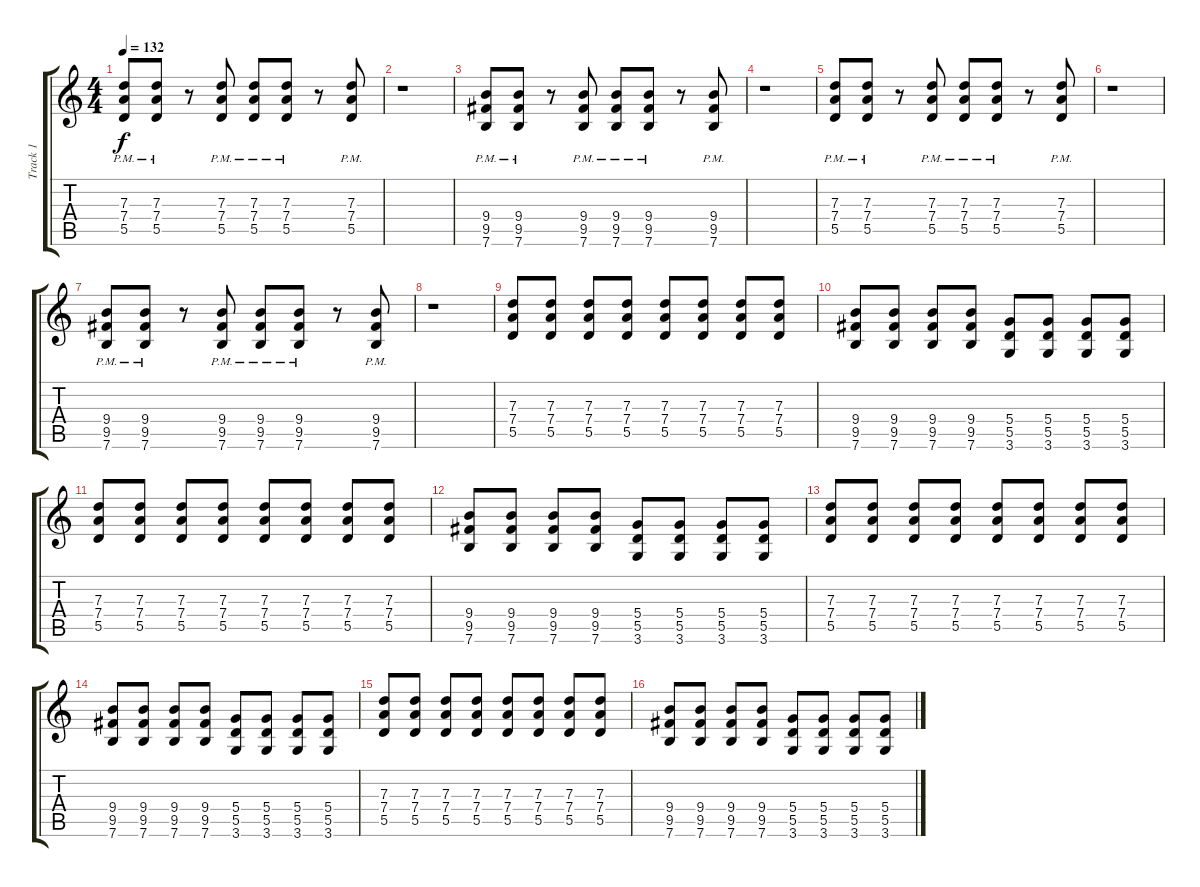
\track ("Track 1" "Track 1") {instrument overdrivenguitar}
\staff {score tabs}
\tuning (E4 B3 G3 D3 A2 E2) {hide}
\ts (4 4)
\tempo 132
\clef g2
\ks c
(7.3{pm} 7.4{pm} 5.5{pm}).8{dy f} (7.3{pm} 7.4{pm} 5.5{pm}).8 r.8 (7.3{pm} 7.4{pm} 5.5{pm}).8 (7.3{pm} 7.4{pm} 5.5{pm}).8 (7.3{pm} 7.4{pm} 5.5{pm}).8 r.8 (7.3{pm} 7.4{pm} 5.5{pm}).8 |
r.1 |
(9.4{pm} 9.5{pm} 7.6{pm}).8 (9.4{pm} 9.5{pm} 7.6{pm}).8 r.8 (9.4{pm} 9.5{pm} 7.6{pm}).8 (9.4{pm} 9.5{pm} 7.6{pm}).8 (9.4{pm} 9.5{pm} 7.6{pm}).8 r.8 (9.4{pm} 9.5{pm} 7.6{pm}).8 |
r.1 |
(7.3{pm} 7.4{pm} 5.5{pm}).8 (7.3{pm} 7.4{pm} 5.5{pm}).8 r.8 (7.3{pm} 7.4{pm} 5.5{pm}).8 (7.3{pm} 7.4{pm} 5.5{pm}).8 (7.3{pm} 7.4{pm} 5.5{pm}).8 r.8 (7.3{pm} 7.4{pm} 5.5{pm}).8 |
r.1 |
(9.4{pm} 9.5{pm} 7.6{pm}).8 (9.4{pm} 9.5{pm} 7.6{pm}).8 r.8 (9.4{pm} 9.5{pm} 7.6{pm}).8 (9.4{pm} 9.5{pm} 7.6{pm}).8 (9.4{pm} 9.5{pm} 7.6{pm}).8 r.8 (9.4{pm} 9.5{pm} 7.6{pm}).8 |
r.1 |
(7.3 7.4 5.5).8 (7.3 7.4 5.5).8 (7.3 7.4 5.5).8 (7.3 7.4 5.5).8 (7.3 7.4 5.5).8 (7.3 7.4 5.5).8 (7.3 7.4 5.5).8 (7.3 7.4 5.5).8 |
(9.4 9.5 7.6).8 (9.4 9.5 7.6).8 (9.4 9.5 7.6).8 (9.4 9.5 7.6).8 (5.4 5.5 3.6).8 (5.4 5.5 3.6).8 (5.4 5.5 3.6).8 (5.4 5.5 3.6).8 |
(7.3 7.4 5.5).8 (7.3 7.4 5.5).8 (7.3 7.4 5.5).8 (7.3 7.4 5.5).8 (7.3 7.4 5.5).8 (7.3 7.4 5.5).8 (7.3 7.4 5.5).8 (7.3 7.4 5.5).8 |
(9.4 9.5 7.6).8 (9.4 9.5 7.6).8 (9.4 9.5 7.6).8 (9.4 9.5 7.6).8 (5.4 5.5 3.6).8 (5.4 5.5 3.6).8 (5.4 5.5 3.6).8 (5.4 5.5 3.6).8 |
(7.3 7.4 5.5).8 (7.3 7.4 5.5).8 (7.3 7.4 5.5).8 (7.3 7.4 5.5).8 (7.3 7.4 5.5).8 (7.3 7.4 5.5).8 (7.3 7.4 5.5).8 (7.3 7.4 5.5).8 |
(9.4 9.5 7.6).8 (9.4 9.5 7.6).8 (9.4 9.5 7.6).8 (9.4 9.5 7.6).8 (5.4 5.5 3.6).8 (5.4 5.5 3.6).8 (5.4 5.5 3.6).8 (5.4 5.5 3.6).8 |
(7.3 7.4 5.5).8 (7.3 7.4 5.5).8 (7.3 7.4 5.5).8 (7.3 7.4 5.5).8 (7.3 7.4 5.5).8 (7.3 7.4 5.5).8 (7.3 7.4 5.5).8 (7.3 7.4 5.5).8 |
(9.4 9.5 7.6).8 (9.4 9.5 7.6).8 (9.4 9.5 7.6).8 (9.4 9.5 7.6).8 (5.4 5.5 3.6).8 (5.4 5.5 3.6).8 (5.4 5.5 3.6).8 (5.4 5.5 3.6).8
